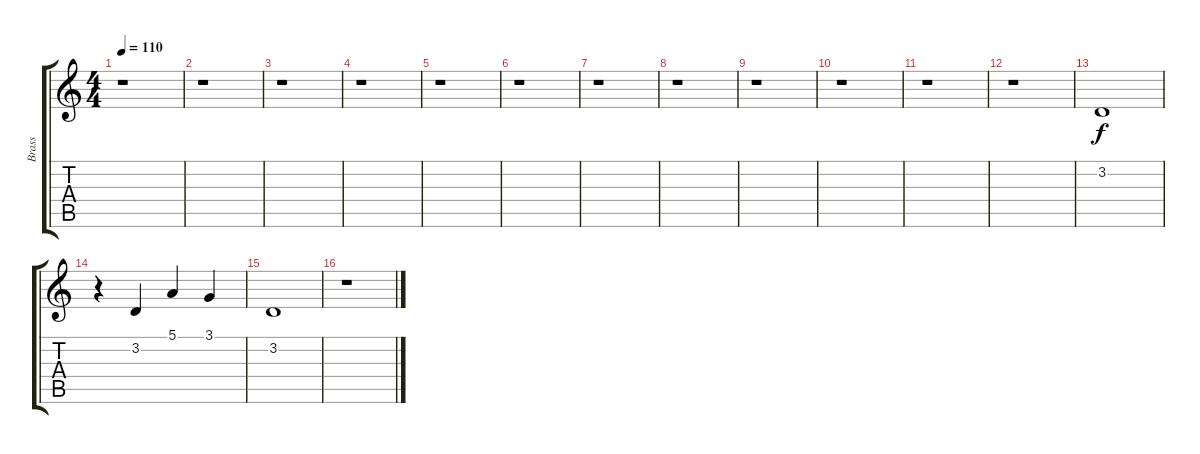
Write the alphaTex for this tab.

\track ("Brass" "Brass") {instrument brasssection}
\staff {score tabs}
\tuning (E4 B3 G3 D3 A2 E2) {hide}
\ts (4 4)
\tempo 110
\clef g2
\ks c
r.1{dy f} |
r.1 |
r.1 |
r.1 |
r.1 |
r.1 |
r.1 |
r.1 |
r.1 |
r.1 |
r.1 |
r.1 |
3.2.1 |
r.4 3.2.4 5.1.4 3.1.4 |
3.2.1 |
r.1
